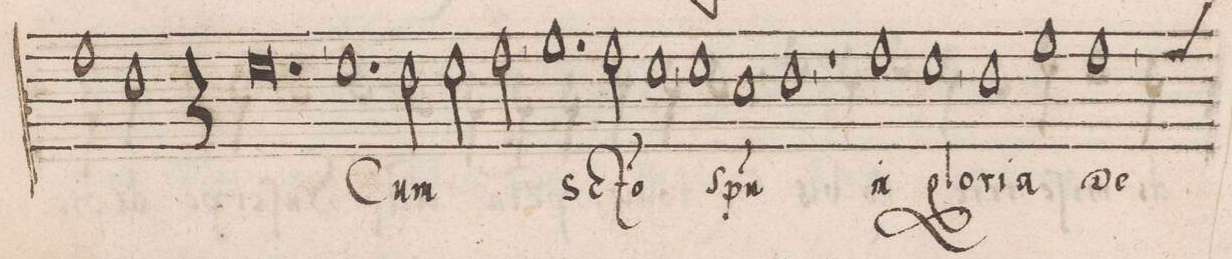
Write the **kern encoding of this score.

**kern	**text
*I"CANTVS	*
*clefC3	*
*k[]	*
*met(c|)	*
*M2/1	*
1g	-ſu
1e	Chr(i-
=81||	=81||
*M3/1	*
*met(3)	*
0.f,	-st)e
*	*Xij
=82	=82
1.f	Cum
2e\	.
2f\	.
2g,\	.
=83	=83
1.a	s(an)c-
2g\	-to
1f,	.
=84	=84
1f	Sp(i-
1d	-ri-
1e,	-t)u
=85	=85
1r	.
1g	in
1f,	glo-
=86	=86
1e	-ri-
1a	-a
*custos:g	*
1g,	De-
=87	=87
*-	*-
